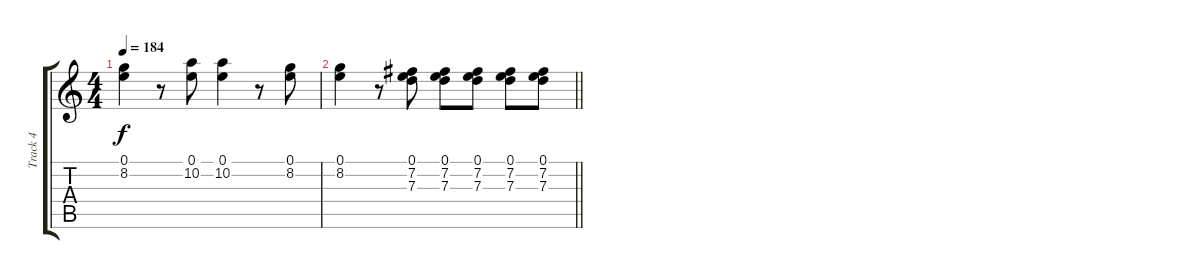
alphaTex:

\track ("Track 4" "Track 4") {instrument distortionguitar}
\staff {score tabs}
\tuning (E4 B3 G3 D3 A2 D2) {hide}
\ts (4 4)
\tempo 184
\clef g2
\ks c
(0.1 8.2).4{dy f} r.8 (0.1 10.2).8 (0.1 10.2).4 r.8 (0.1 8.2).8 |
\barLineRight lightlight
(0.1 8.2).4 r.8 (0.1 7.2 7.3).8 (0.1 7.2 7.3).8 (0.1 7.2 7.3).8 (0.1 7.2 7.3).8 (0.1 7.2 7.3).8
